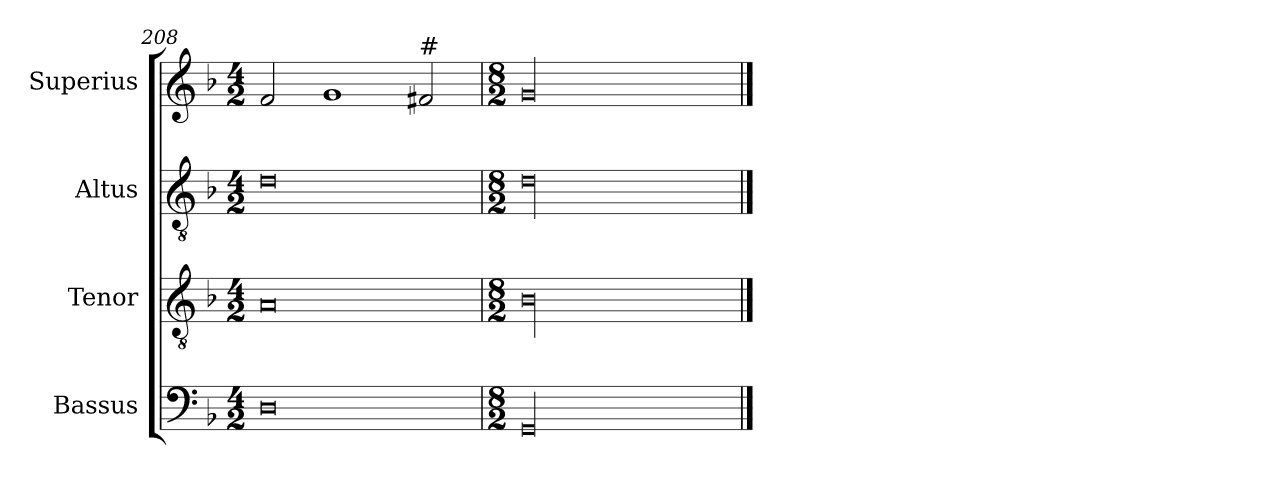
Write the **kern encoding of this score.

**kern	**kern	**kern	**kern
*part4	*part3	*part2	*part1
*staff4	*staff3	*staff2	*staff1
*I"Bassus	*I"Tenor	*I"Altus	*I"Superius
*I'B.	*I'T.	*I'A.	*I'S.
*clefF4	*clefGv2	*clefGv2	*clefG2
*	*ITrd7c12	*ITrd7c12	*
*k[b-]	*k[b-]	*k[b-]	*k[b-]
*F:	*F:	*F:	*F:
*M4/2	*M4/2	*M4/2	*M4/2
=208	=208	=208	=208
0Di	0AAi	0Di	2fi/
.	.	.	1gi
!	!	!	!LO:TX:a:t=#
.	.	.	2f#j/
=209	=209	=209	=209
*M8/2	*M8/2	*M8/2	*M8/2
00GGi	00BB-i	00Di	00gi
==	==	==	==
*-	*-	*-	*-
